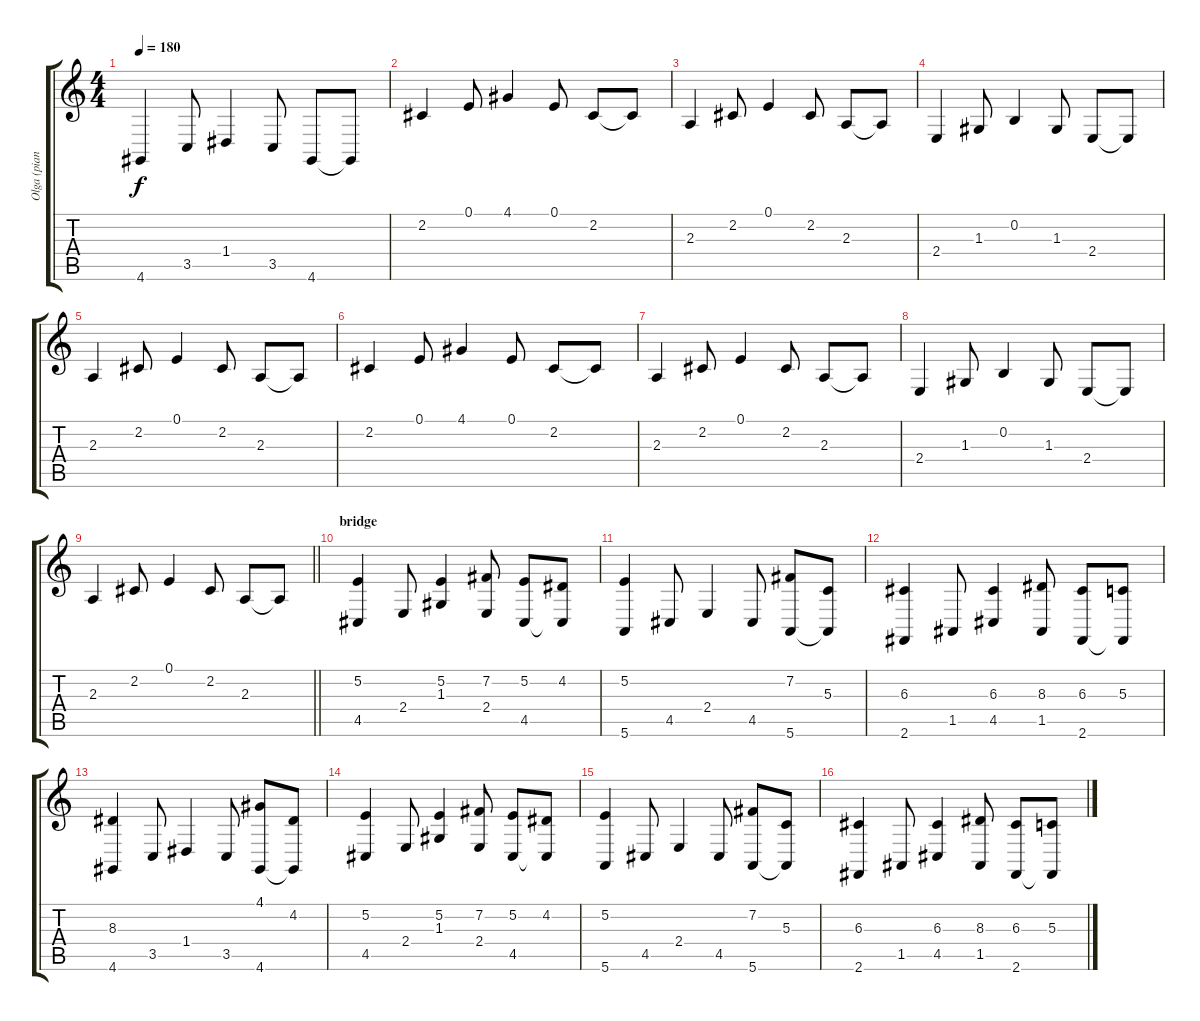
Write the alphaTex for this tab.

\track ("Olga (piano)" "Olga (pian") {instrument brightacousticpiano}
\staff {score tabs}
\tuning (E4 B3 G3 D3 A2 E2) {hide}
\ts (4 4)
\tempo 180
\clef g2
\ks c
4.6.4{dy f} 3.5.8 1.4.4 3.5.8 4.6.8 4.6{t}.8 |
2.2.4 0.1.8 4.1.4 0.1.8 2.2.8 2.2{t}.8 |
2.3.4 2.2.8 0.1.4 2.2.8 2.3.8 2.3{t}.8 |
2.4.4 1.3.8 0.2.4 1.3.8 2.4.8 2.4{t}.8 |
2.3.4 2.2.8 0.1.4 2.2.8 2.3.8 2.3{t}.8 |
2.2.4 0.1.8 4.1.4 0.1.8 2.2.8 2.2{t}.8 |
2.3.4 2.2.8 0.1.4 2.2.8 2.3.8 2.3{t}.8 |
2.4.4 1.3.8 0.2.4 1.3.8 2.4.8 2.4{t}.8 |
\barLineRight lightlight
2.3.4 2.2.8 0.1.4 2.2.8 2.3.8 2.3{t}.8 |
\section ("" "bridge")
(5.2 4.5).4 2.4.8 (5.2 1.3).4 (7.2 2.4).8 (5.2 4.5).8 (4.2 4.5{t}).8 |
(5.2 5.6).4 4.5.8 2.4.4 4.5.8 (7.2 5.6).8 (5.3 5.6{t}).8 |
(6.3 2.6).4 1.5.8 (6.3 4.5).4 (8.3 1.5).8 (6.3 2.6).8 (5.3 2.6{t}).8 |
(8.3 4.6).4 3.5.8 1.4.4 3.5.8 (4.1 4.6).8 (4.2 4.6{t}).8 |
(5.2 4.5).4 2.4.8 (5.2 1.3).4 (7.2 2.4).8 (5.2 4.5).8 (4.2 4.5{t}).8 |
(5.2 5.6).4 4.5.8 2.4.4 4.5.8 (7.2 5.6).8 (5.3 5.6{t}).8 |
(6.3 2.6).4 1.5.8 (6.3 4.5).4 (8.3 1.5).8 (6.3 2.6).8 (5.3 2.6{t}).8
